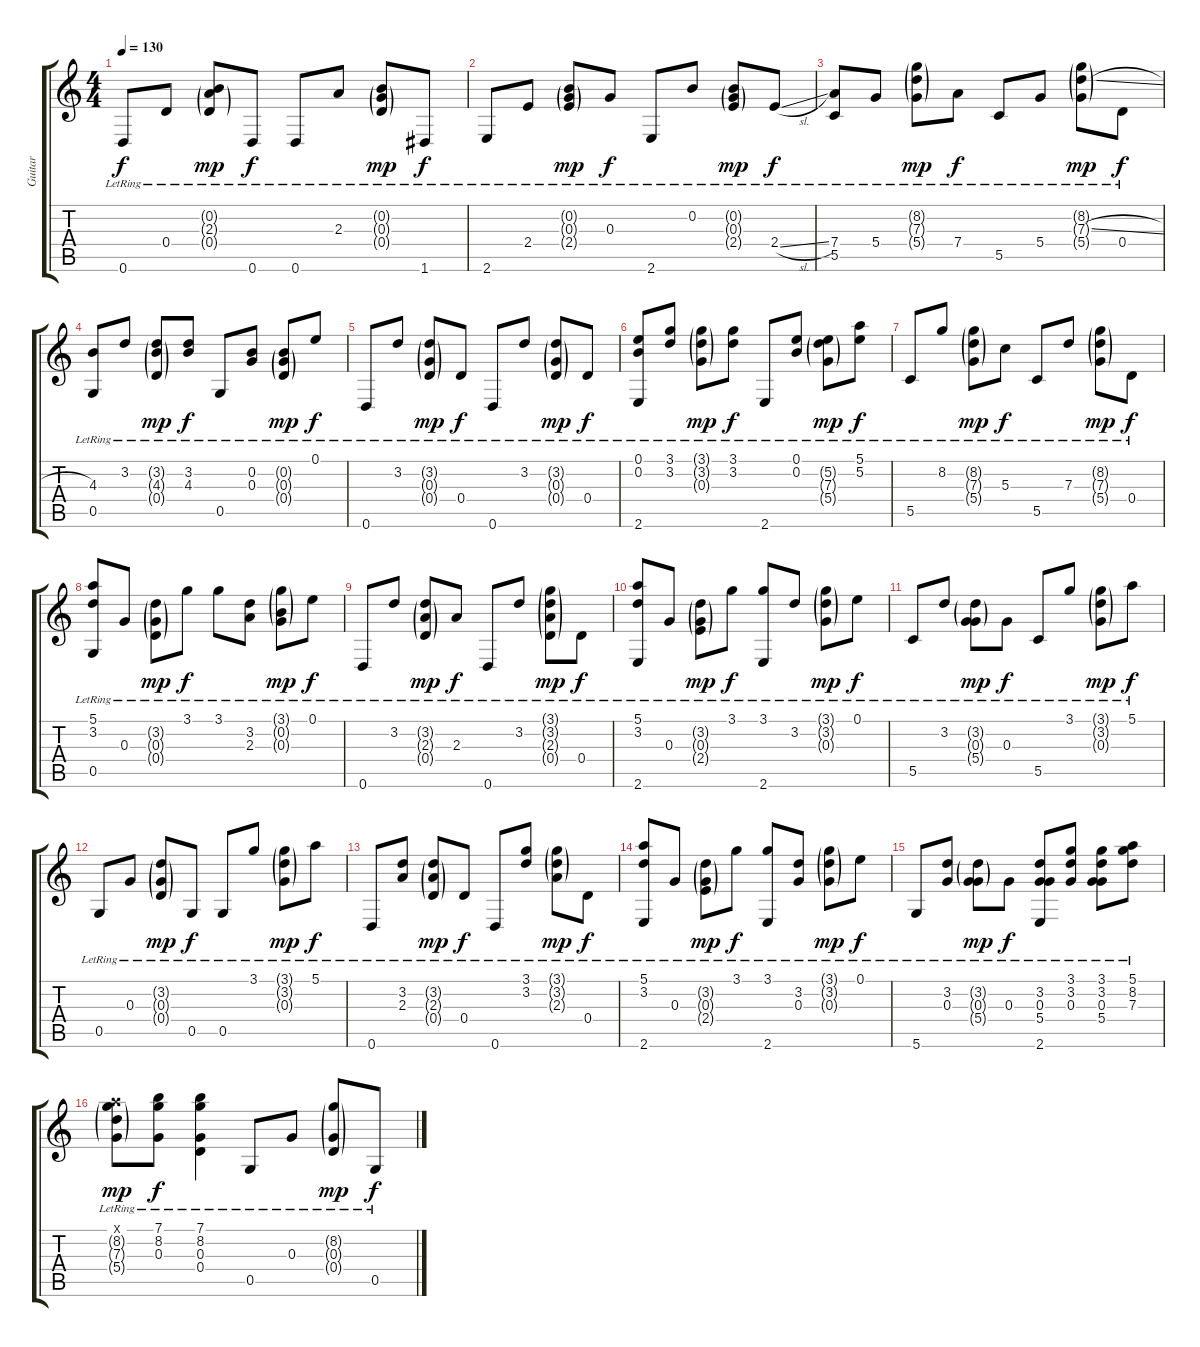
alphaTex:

\track ("Guitar" "Guitar") {instrument acousticguitarsteel}
\staff {score tabs}
\tuning (E4 B3 G3 D3 G2 D2) {hide}
\ts (4 4)
\tempo 130
\clef g2
\ks c
0.6{lr}.8{dy f} 0.4{lr}.8 (0.2{g lr} 2.3{g lr} 0.4{g lr}).8{dy mp} 0.6{lr}.8{dy f} 0.6{lr}.8 2.3{lr}.8 (0.2{g lr} 0.3{g lr} 0.4{g lr}).8{dy mp} 1.6{lr}.8{dy f} |
2.6{lr}.8 2.4{lr}.8 (0.2{g lr} 0.3{g lr} 2.4{g lr}).8{dy mp} 0.3{lr}.8{dy f} 2.6{lr}.8 0.2{lr}.8 (0.2{g lr} 0.3{g lr} 2.4{g lr}).8{dy mp} 2.4{sl lr}.8{dy f} |
(7.4{lr} 5.5{lr}).8 5.4{lr}.8 (8.2{g lr} 7.3{g lr} 5.4{g lr}).8{dy mp} 7.4{lr}.8{dy f} 5.5{lr}.8 5.4{lr}.8 (8.2{g lr} 7.3{sl g lr} 5.4{g lr}).8{dy mp} 0.4{lr}.8{dy f} |
(4.3{lr} 0.5{lr}).8 3.2{lr}.8 (3.2{g lr} 4.3{g lr} 0.4{g lr}).8{dy mp} (3.2{lr} 4.3{lr}).8{dy f} 0.5{lr}.8 (0.2{lr} 0.3{lr}).8 (0.2{g lr} 0.3{g lr} 0.4{g lr}).8{dy mp} 0.1{lr}.8{dy f} |
0.6{lr}.8 3.2{lr}.8 (3.2{g lr} 0.3{g lr} 0.4{g lr}).8{dy mp} 0.4{lr}.8{dy f} 0.6{lr}.8 3.2{lr}.8 (3.2{g lr} 0.3{g lr} 0.4{g lr}).8{dy mp} 0.4{lr}.8{dy f} |
(0.1{lr} 0.2{lr} 2.6{lr}).8 (3.1{lr} 3.2{lr}).8 (3.1{g lr} 3.2{g lr} 0.3{g lr}).8{dy mp} (3.1{lr} 3.2{lr}).8{dy f} 2.6{lr}.8 (0.1{lr} 0.2{lr}).8 (5.2{g lr} 7.3{g lr} 5.4{g lr}).8{dy mp} (5.1{lr} 5.2{lr}).8{dy f} |
5.5{lr}.8 8.2{lr}.8 (8.2{g lr} 7.3{g lr} 5.4{g lr}).8{dy mp} 5.3{lr}.8{dy f} 5.5{lr}.8 7.3{lr}.8 (8.2{g lr} 7.3{g lr} 5.4{g lr}).8{dy mp} 0.4{lr}.8{dy f} |
(5.1{lr} 3.2{lr} 0.5{lr}).8 0.3{lr}.8 (3.2{g lr} 0.3{g lr} 0.4{g lr}).8{dy mp} 3.1{lr}.8{dy f} 3.1{lr}.8 (3.2{lr} 2.3{lr}).8 (3.1{g lr} 0.2{g lr} 0.3{g lr}).8{dy mp} 0.1{lr}.8{dy f} |
0.6{lr}.8 3.2{lr}.8 (3.2{g lr} 2.3{g lr} 0.4{g lr}).8{dy mp} 2.3{lr}.8{dy f} 0.6{lr}.8 3.2{lr}.8 (3.1{g lr} 3.2{g lr} 2.3{g lr} 0.4{g lr}).8{dy mp} 0.4{lr}.8{dy f} |
(5.1{lr} 3.2{lr} 2.6{lr}).8 0.3{lr}.8 (3.2{g lr} 0.3{g lr} 2.4{g lr}).8{dy mp} 3.1{lr}.8{dy f} (3.1{lr} 2.6{lr}).8 3.2{lr}.8 (3.1{g lr} 3.2{g lr} 0.3{g lr}).8{dy mp} 0.1{lr}.8{dy f} |
5.5{lr}.8 3.2{lr}.8 (3.2{g lr} 0.3{g lr} 5.4{g lr}).8{dy mp} 0.3{lr}.8{dy f} 5.5{lr}.8 3.1{lr}.8 (3.1{g lr} 3.2{g lr} 0.3{g lr}).8{dy mp} 5.1{lr}.8{dy f} |
0.5{lr}.8 0.3{lr}.8 (3.2{g lr} 0.3{g lr} 0.4{g lr}).8{dy mp} 0.5{lr}.8{dy f} 0.5{lr}.8 3.1{lr}.8 (3.1{g lr} 3.2{g lr} 0.3{g lr}).8{dy mp} 5.1{lr}.8{dy f} |
0.6{lr}.8 (3.2{lr} 2.3{lr}).8 (3.2{g lr} 2.3{g lr} 0.4{g lr}).8{dy mp} 0.4{lr}.8{dy f} 0.6{lr}.8 (3.1{lr} 3.2{lr}).8 (3.1{g lr} 3.2{g lr} 2.3{g lr}).8{dy mp} 0.4{lr}.8{dy f} |
(5.1{lr} 3.2{lr} 2.6{lr}).8 0.3{lr}.8 (3.2{g lr} 0.3{g lr} 2.4{g lr}).8{dy mp} 3.1{lr}.8{dy f} (3.1{lr} 2.6{lr}).8 (3.2{lr} 0.3{lr}).8 (3.1{g lr} 3.2{g lr} 0.3{g lr}).8{dy mp} 0.1{lr}.8{dy f} |
5.6{lr}.8 (3.2{lr} 0.3{lr}).8 (3.2{g lr} 0.3{g lr} 5.4{g lr}).8{dy mp} 0.3{lr}.8{dy f} (3.2{lr} 0.3{lr} 5.4{lr} 2.6{lr}).8 (3.1{lr} 3.2{lr} 0.3{lr}).8 (3.1{lr} 3.2{lr} 0.3{lr} 5.4{lr}).8 (5.1{lr} 8.2{lr} 7.3{lr}).8 |
(5.1{x} 8.2{g lr} 7.3{g lr} 5.4{g lr}).8{dy mp} (7.1{lr} 8.2{lr} 0.3{lr}).8{dy f} (7.1{lr} 8.2{lr} 0.3{lr} 0.4{lr}).4 0.5{lr}.8 0.3{lr}.8 (8.2{g lr} 0.3{g lr} 0.4{g lr}).8{dy mp} 0.5{lr}.8{dy f}
